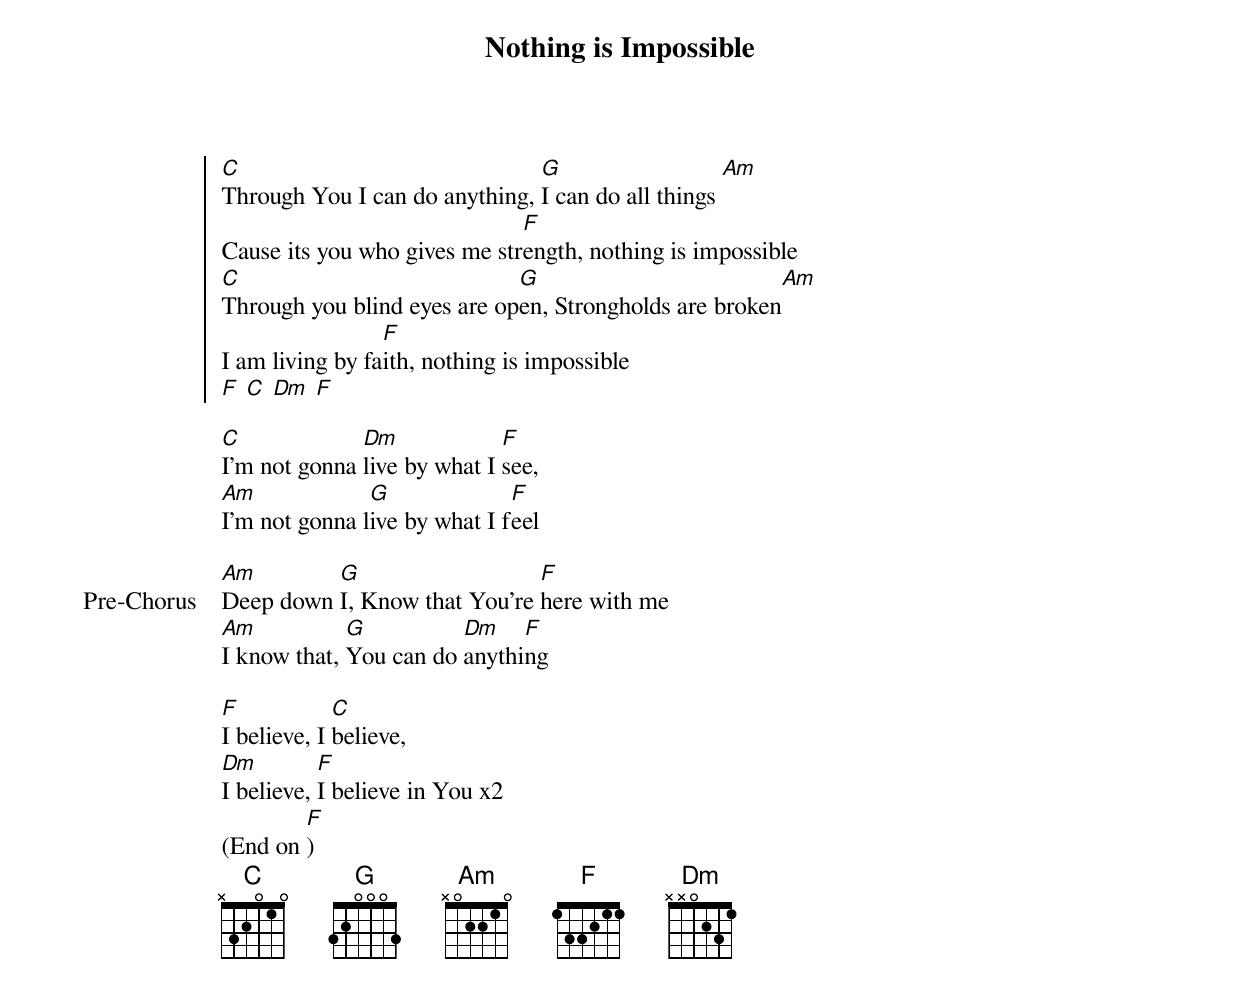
{title: Nothing is Impossible}
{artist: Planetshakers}
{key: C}
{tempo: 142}

{start_of_chorus}
[C]Through You I can do anything, [G]I can do all things [Am]
Cause its you who gives me str[F]ength, nothing is impossible
[C]Through you blind eyes are op[G]en, Strongholds are broken[Am]
I am living by fa[F]ith, nothing is impossible
[F] [C] [Dm] [F]
{end_of_chorus}

{start_of_verse}
[C]I'm not gonna [Dm]live by what I [F]see,
[Am]I'm not gonna l[G]ive by what I f[F]eel
{end_of_verse}

{start_of_bridge: Pre-Chorus}
[Am]Deep down [G]I, Know that You're [F]here with me
[Am]I know that, [G]You can do [Dm]anythi[F]ng
{end_of_bridge}

{start_of_bridge}
[F]I believe, I [C]believe,
[Dm]I believe, [F]I believe in You x2
(End on [F])
{end_of_bridge}
